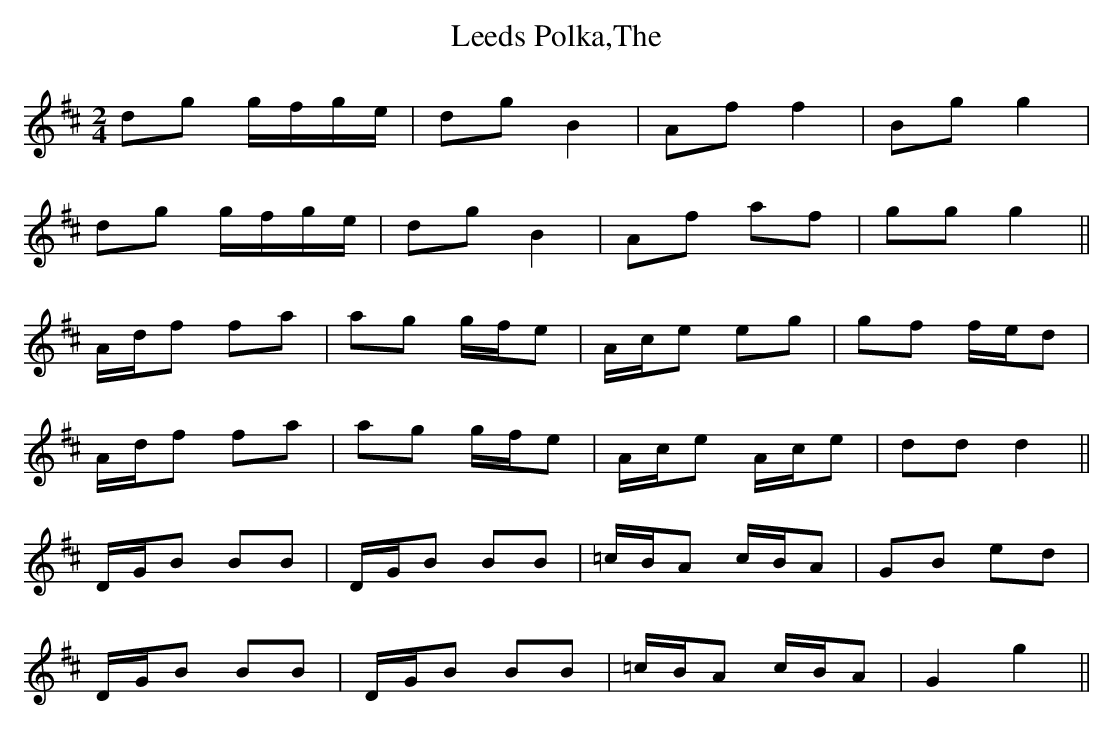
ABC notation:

X:1
T:Leeds Polka,The
M:2/4
L:1/16
K:D
d2g2 gfge | d2g2 B4 | A2f2 f4 | B2g2 g4 |
d2g2 gfge | d2g2 B4 | A2f2 a2f2 | g2g2 g4 ||
Adf2 f2a2 | a2g2 gfe2 | Ace2 e2g2 | g2f2 fed2 |
Adf2 f2a2 | a2g2 gfe2 | Ace2 Ace2 | d2d2 d4 ||
DGB2 B2B2 | DGB2 B2B2 | =cBA2 cBA2 | G2B2 e2d2 |
DGB2 B2B2 | DGB2 B2B2 | =cBA2 cBA2 | G4 g4 ||
